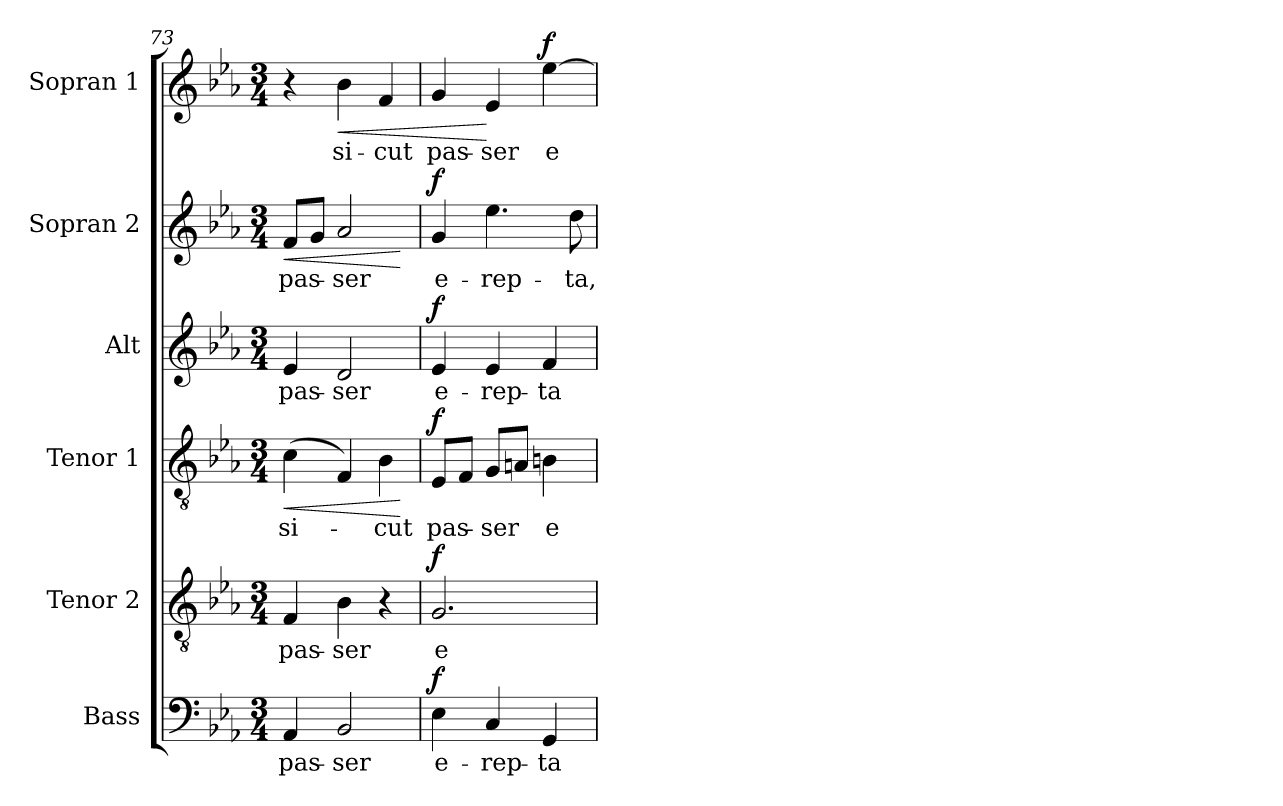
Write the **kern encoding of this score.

**kern	**text	**dynam	**kern	**text	**dynam	**kern	**text	**dynam	**kern	**text	**dynam	**kern	**text	**dynam	**kern	**text	**dynam
*part6	*part6	*part6	*part5	*part5	*part5	*part4	*part4	*part4	*part3	*part3	*part3	*part2	*part2	*part2	*part1	*part1	*part1
*staff6	*staff6	*staff6	*staff5	*staff5	*staff5	*staff4	*staff4	*staff4	*staff3	*staff3	*staff3	*staff2	*staff2	*staff2	*staff1	*staff1	*staff1
*I"Bass	*	*	*I"Tenor 2	*	*	*I"Tenor 1	*	*	*I"Alt	*	*	*I"Sopran 2	*	*	*I"Sopran 1	*	*
*I'B.	*	*	*I'T. 2	*	*	*I'T. 1	*	*	*I'A.	*	*	*I'S. 2	*	*	*I'S. 1	*	*
*clefF4	*	*	*clefGv2	*	*	*clefGv2	*	*	*clefG2	*	*	*clefG2	*	*	*clefG2	*	*
*k[b-e-a-]	*	*	*k[b-e-a-]	*	*	*k[b-e-a-]	*	*	*k[b-e-a-]	*	*	*k[b-e-a-]	*	*	*k[b-e-a-]	*	*
*E-:	*	*	*E-:	*	*	*E-:	*	*	*E-:	*	*	*E-:	*	*	*E-:	*	*
*M3/4	*	*	*M3/4	*	*	*M3/4	*	*	*M3/4	*	*	*M3/4	*	*	*M3/4	*	*
=73	=73	=73	=73	=73	=73	=73	=73	=73	=73	=73	=73	=73	=73	=73	=73	=73	=73
!	!LO:LY:b	!	!	!LO:LY:b	!	!	!LO:LY:b	!LO:HP:b	!	!LO:LY:b	!	!	!LO:LY:b	!LO:HP:b	!	!	!
4AA-/	pas-	.	4F/	pas-	.	(>4c\	si-	<	4e-/	pas-	.	8f/L	pas-	<	4r	.	.
.	.	.	.	.	.	.	.	.	.	.	.	8g/J	.	.	.	.	.
!	!LO:LY:b	!	!	!LO:LY:b	!	!	!	!	!	!LO:LY:b	!	!	!LO:LY:b	!	!	!LO:LY:b	!LO:HP:b
2BB-/	-ser	.	4B-\	-ser	.	4F/)	.	.	2d/	-ser	.	2a-/	-ser	.	4b-\	si-	<
!	!	!	!	!	!	!	!LO:LY:b	!	!	!	!	!	!	!	!	!LO:LY:b	!
.	.	.	4r	.	.	4B-\	-cut	.	.	.	.	.	.	.	4f/	-cut	.
.	.	.	.	.	.	.	.	[	.	.	.	.	.	[	.	.	.
=74	=74	=74	=74	=74	=74	=74	=74	=74	=74	=74	=74	=74	=74	=74	=74	=74	=74
!	!LO:LY:b	!LO:DY:a	!	!LO:LY:b	!LO:DY:a	!	!LO:LY:b	!LO:DY:a	!	!LO:LY:b	!LO:DY:a	!	!LO:LY:b	!LO:DY:a	!	!LO:LY:b	!
4E-\	e-	f	2.G/	e-	f	8E-/L	pas-	f	4e-/	e-	f	4g/	e-	f	4g/	pas-	.
.	.	.	.	.	.	8F/J	.	.	.	.	.	.	.	.	.	.	.
!	!LO:LY:b	!	!	!	!	!	!LO:LY:b	!	!	!LO:LY:b	!	!	!LO:LY:b	!	!	!LO:LY:b	!
4C/	-rep-	.	.	.	.	8G/L	-ser	.	4e-/	-rep-	.	4.ee-\	-rep-	.	4e-/	-ser	[
.	.	.	.	.	.	8An/J	.	.	.	.	.	.	.	.	.	.	.
!	!LO:LY:b	!	!	!	!	!	!LO:LY:b	!	!	!LO:LY:b	!	!	!	!	!	!LO:LY:b	!LO:DY:a
4GG/	-ta	.	.	.	.	4Bn\	e-	.	4f/	-ta	.	.	.	.	[4ee-\	e-	f
!	!	!	!	!	!	!	!	!	!	!	!	!	!LO:LY:b	!	!	!	!
.	.	.	.	.	.	.	.	.	.	.	.	8dd\	-ta,	.	.	.	.
=	=	=	=	=	=	=	=	=	=	=	=	=	=	=	=	=	=
*-	*-	*-	*-	*-	*-	*-	*-	*-	*-	*-	*-	*-	*-	*-	*-	*-	*-
